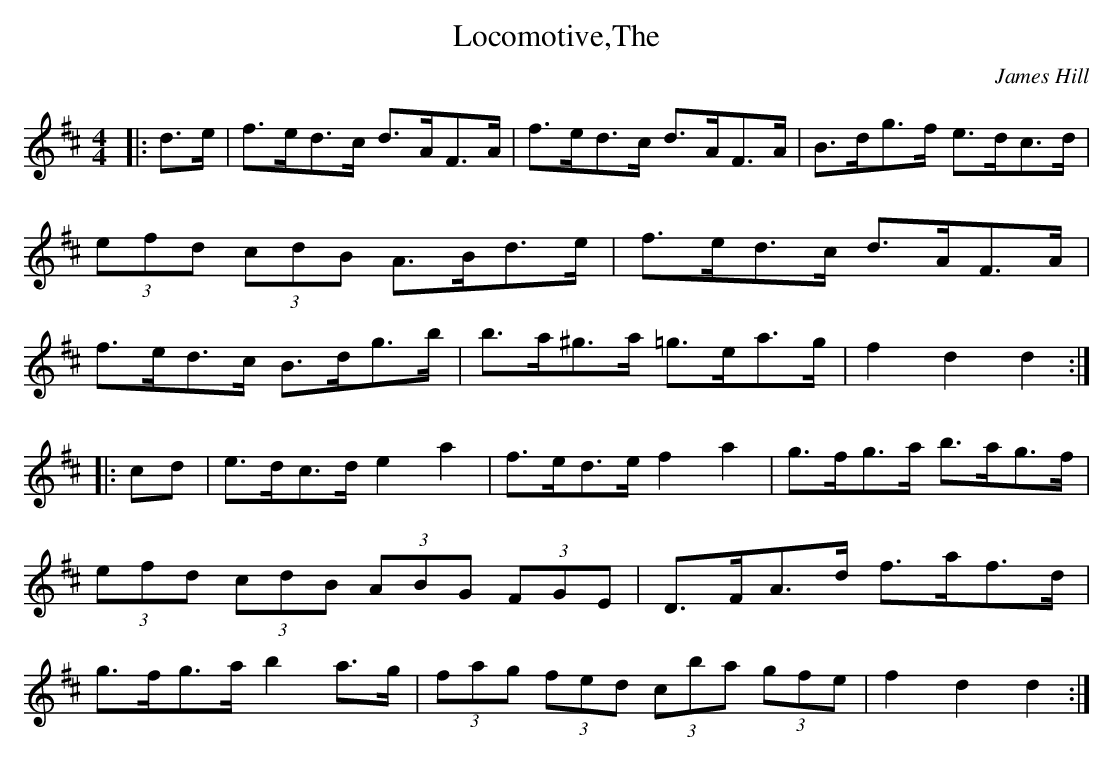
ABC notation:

X:1
T:Locomotive,The
M:4/4
L:1/8
C:James Hill
K:D
E:10
|:d>e|f>ed>c d>AF>A|f>ed>c d>AF>A|B>dg>f e>dc>d|(3efd (3cdB A>Bd>e|\
f>ed>c d>AF>A|f>ed>c B>dg>b|b>a^g>a =g>ea>g|f2 d2 d2:|*
E:11
|:cd|e>dc>d e2 a2|f>ed>e f2 a2|g>fg>a b>ag>f|(3efd (3cdB (3ABG (3FGE|\
D>FA>d f>af>d|g>fg>a b2 a>g|(3fag (3fed (3cba (3gfe|f2 d2 d2:|**
